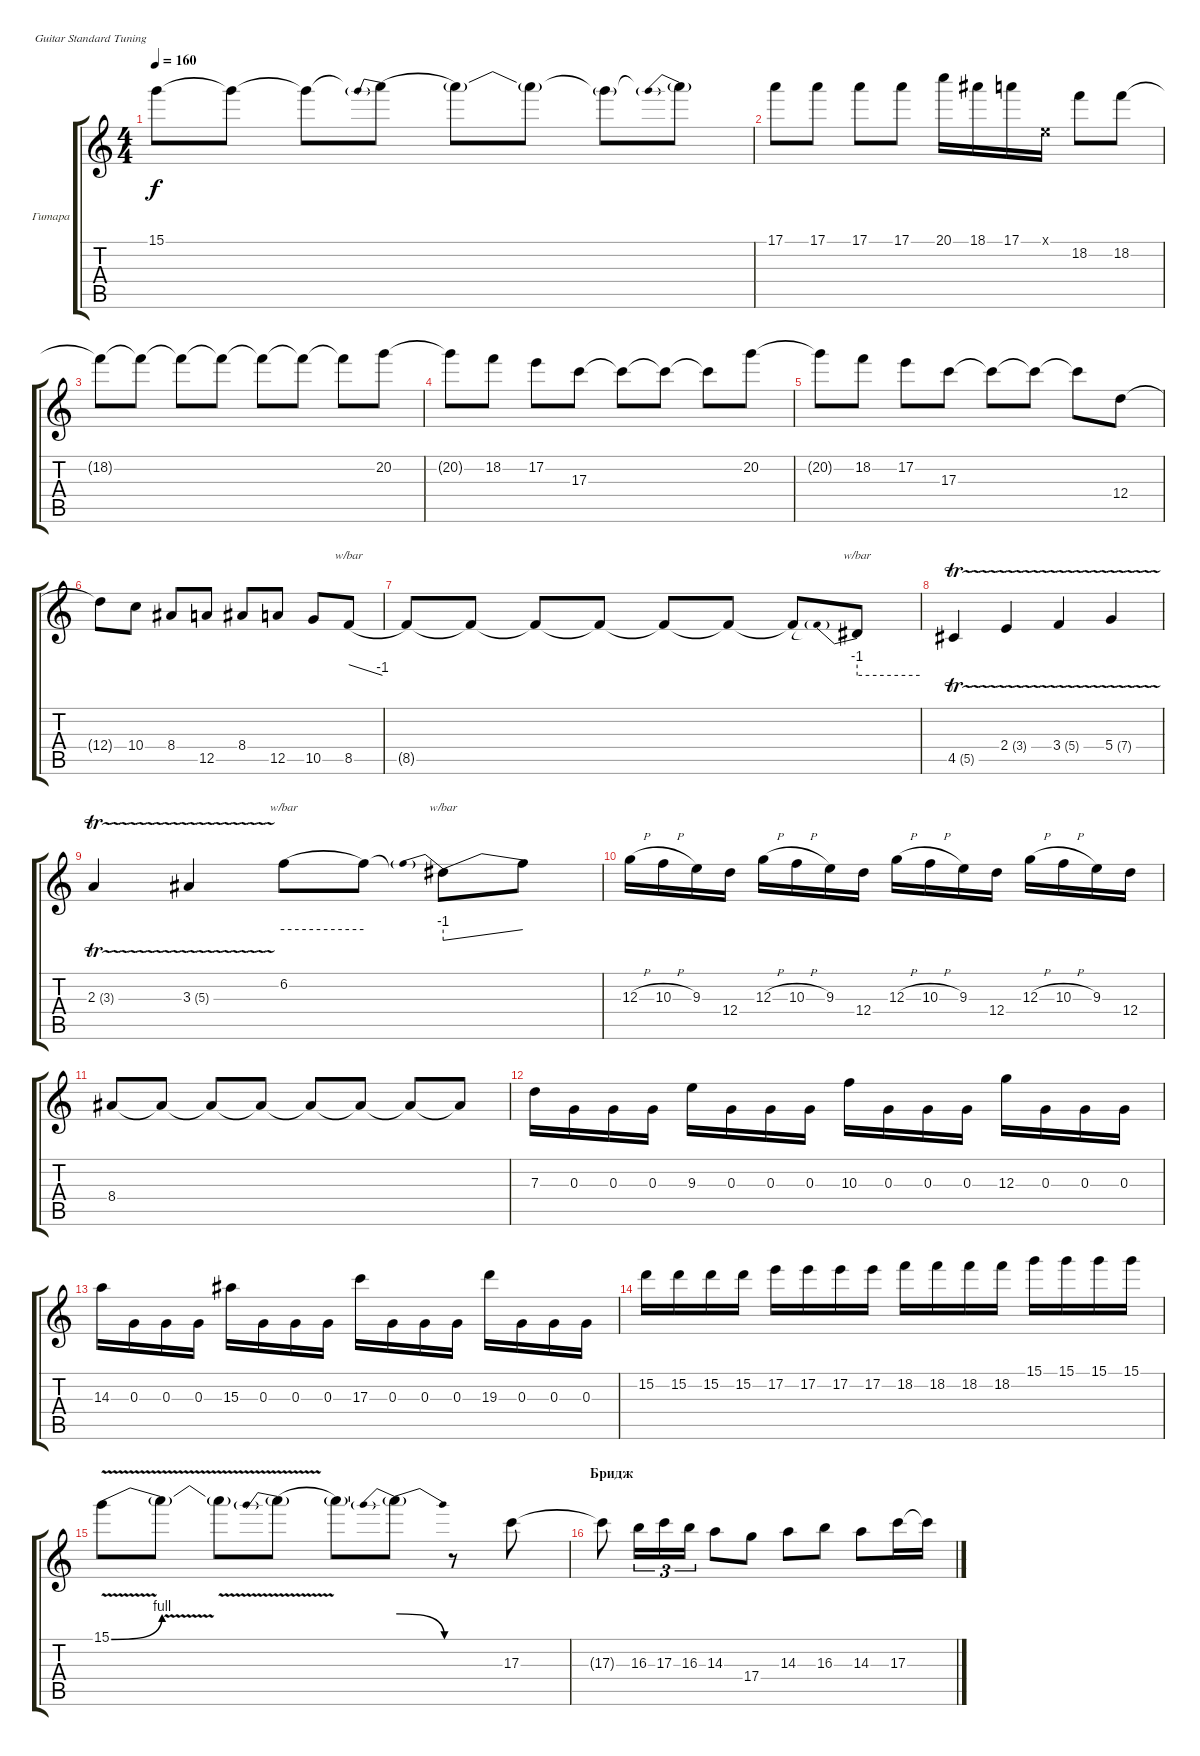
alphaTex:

\bracketExtendMode groupsimilarinstruments
\firstSystemTrackNameOrientation horizontal
\otherSystemsTrackNameOrientation horizontal
\track ("Владимир Холстинин" "Гитара") {instrument distortionguitar}
\staff {score tabs}
\tuning (E4 B3 G3 D3 A2 E2)
\ts (4 4)
\tempo 160
\clef g2
\ks c
15.1{t}.8{dy f} 15.1{t}.8 15.1{t}.8 15.1{be (prebend 0 4 60 4) t}.8 15.1{t}.8 15.1{t}.8 15.1{t}.8 15.1{be (prebend 0 4 60 4) t}.8 |
17.1.8 17.1.8 17.1.8 17.1.8 20.1.16 18.1.16 17.1.16 0.1{x}.16 18.2.8 18.2.8 |
18.2{t}.8 18.2{t}.8 18.2{t}.8 18.2{t}.8 18.2{t}.8 18.2{t}.8 18.2{t}.8 20.2.8 |
20.2{t}.8 18.2.8 17.2.8 17.3.8 17.3{t}.8 17.3{t}.8 17.3{t}.8 20.2.8 |
20.2{t}.8 18.2.8 17.2.8 17.3.8 17.3{t}.8 17.3{t}.8 17.3{t}.8 12.4.8 |
12.4{t}.8 10.4.8 8.4.8 12.5.8 8.4.8 12.5.8 10.5.8 8.5.8{tbe (dive default 0 0 60 -4)} |
8.5{t}.8 8.5{t}.8 8.5{t}.8 8.5{t}.8 8.5{t}.8 8.5{t}.8 8.5{t}.8 8.5{t}.8{tbe (predive default 0 -4 60 -4)} |
4.5{tr (5 16)}.4 2.4{tr (3 16)}.4 3.4{tr (5 16)}.4 5.4{tr (7 16)}.4 |
2.3{tr (3 16)}.4 3.3{tr (5 16)}.4 6.2.8{tbe (hold default 0 0 60 0)} 6.2{t}.8 6.2{t}.8{tbe (predivedive default 0 -4 60 0)} 6.2{t}.8 |
12.3{h}.16 10.3{h}.16 9.3.16 12.4.16 12.3{h}.16 10.3{h}.16 9.3.16 12.4.16 12.3{h}.16 10.3{h}.16 9.3.16 12.4.16 12.3{h}.16 10.3{h}.16 9.3.16 12.4.16 |
8.4.8 8.4{t}.8 8.4{t}.8 8.4{t}.8 8.4{t}.8 8.4{t}.8 8.4{t}.8 8.4{t}.8 |
7.3.16 0.3.16 0.3.16 0.3.16 9.3.16 0.3.16 0.3.16 0.3.16 10.3.16 0.3.16 0.3.16 0.3.16 12.3.16 0.3.16 0.3.16 0.3.16 |
14.3.16 0.3.16 0.3.16 0.3.16 15.3.16 0.3.16 0.3.16 0.3.16 17.3.16 0.3.16 0.3.16 0.3.16 19.3.16 0.3.16 0.3.16 0.3.16 |
15.2.16 15.2.16 15.2.16 15.2.16 17.2.16 17.2.16 17.2.16 17.2.16 18.2.16 18.2.16 18.2.16 18.2.16 15.1.16 15.1.16 15.1.16 15.1.16 |
15.1{be (bend 0 0 60 4) v}.8 15.1{v t}.8 15.1{v t}.8 15.1{be (prebend 0 4 60 4) t}.8 15.1{t}.8 15.1{be (prebendrelease 0 4 60 0) t}.8 r.8 17.3.8 |
\section ("" "Бридж")
17.3{t}.8 16.3.16{tu (3 2)} 17.3.16{tu (3 2)} 16.3.16{tu (3 2)} 14.3.8 17.4.8 14.3.8 16.3.8 14.3.8 17.3.16 17.3{t}.16
